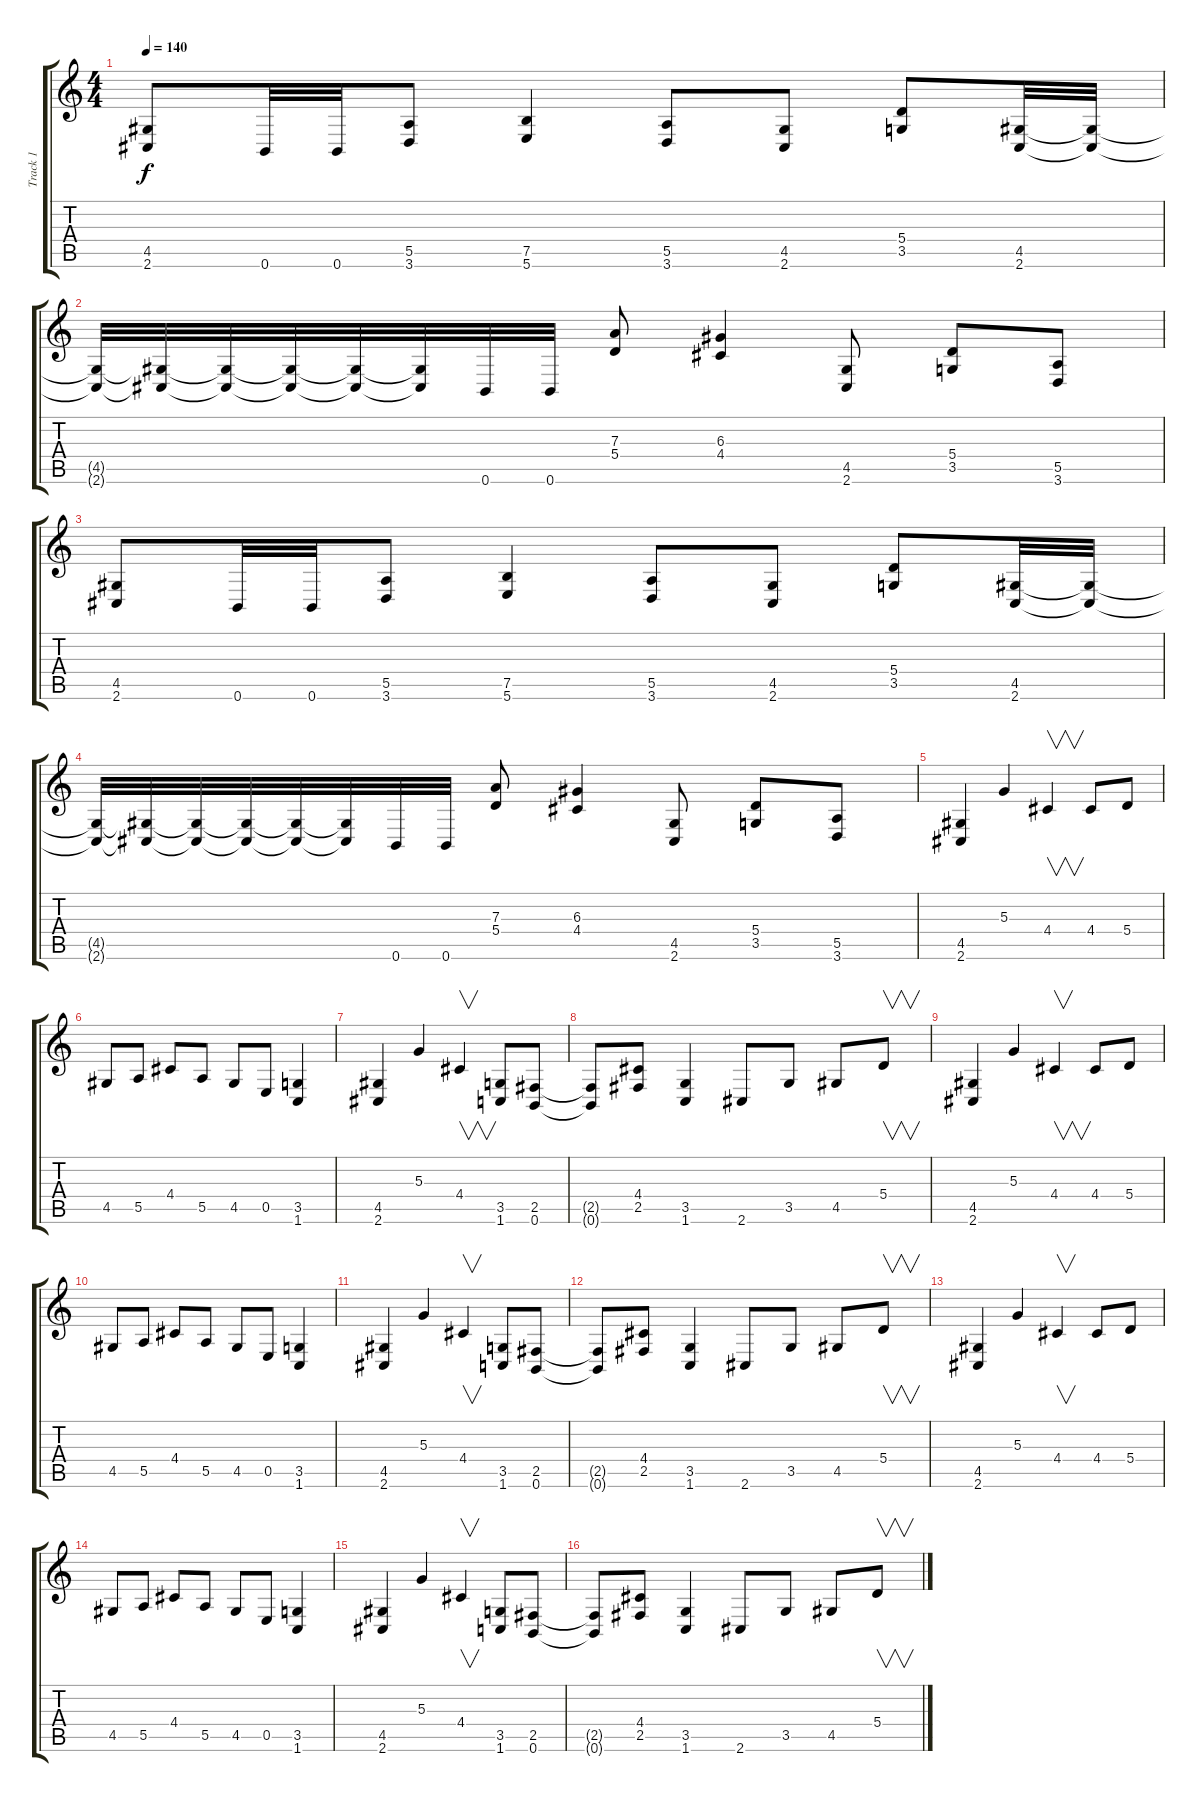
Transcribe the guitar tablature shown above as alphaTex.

\track ("Track 1" "Track 1") {instrument distortionguitar}
\staff {score tabs}
\tuning (B3 Gb3 D3 A2 E2 B1) {hide}
\ts (4 4)
\tempo 140
\clef g2
\ks c
(4.5 2.6).8{dy f} 0.6.32 0.6.32 (5.5 3.6).8 (7.5 5.6).4 (5.5 3.6).8 (4.5 2.6).8 (5.4 3.5).8 (4.5 2.6).32 (4.5{t} 2.6{t}).32 |
(4.5{t} 2.6{t}).32 (4.5{t} 2.6{t}).32 (4.5{t} 2.6{t}).32 (4.5{t} 2.6{t}).32 (4.5{t} 2.6{t}).32 (4.5{t} 2.6{t}).32 0.6.32 0.6.32 (7.3 5.4).8 (6.3 4.4).4 (4.5 2.6).8 (5.4 3.5).8 (5.5 3.6).8 |
(4.5 2.6).8 0.6.32 0.6.32 (5.5 3.6).8 (7.5 5.6).4 (5.5 3.6).8 (4.5 2.6).8 (5.4 3.5).8 (4.5 2.6).32 (4.5{t} 2.6{t}).32 |
(4.5{t} 2.6{t}).32 (4.5{t} 2.6{t}).32 (4.5{t} 2.6{t}).32 (4.5{t} 2.6{t}).32 (4.5{t} 2.6{t}).32 (4.5{t} 2.6{t}).32 0.6.32 0.6.32 (7.3 5.4).8 (6.3 4.4).4 (4.5 2.6).8 (5.4 3.5).8 (5.5 3.6).8 |
(4.5 2.6).4 5.3.4 4.4.4{v} 4.4.8 5.4.8 |
4.5.8 5.5.8 4.4.8 5.5.8 4.5.8 0.5.8 (3.5 1.6).4 |
(4.5 2.6).4 5.3.4 4.4.4{v} (3.5 1.6).8 (2.5 0.6).8 |
(2.5{t} 0.6{t}).8 (4.4 2.5).8 (3.5 1.6).4 2.6.8 3.5.8 4.5.8 5.4.8{v} |
(4.5 2.6).4 5.3.4 4.4.4{v} 4.4.8 5.4.8 |
4.5.8 5.5.8 4.4.8 5.5.8 4.5.8 0.5.8 (3.5 1.6).4 |
(4.5 2.6).4 5.3.4 4.4.4{v} (3.5 1.6).8 (2.5 0.6).8 |
(2.5{t} 0.6{t}).8 (4.4 2.5).8 (3.5 1.6).4 2.6.8 3.5.8 4.5.8 5.4.8{v} |
(4.5 2.6).4 5.3.4 4.4.4{v} 4.4.8 5.4.8 |
4.5.8 5.5.8 4.4.8 5.5.8 4.5.8 0.5.8 (3.5 1.6).4 |
(4.5 2.6).4 5.3.4 4.4.4{v} (3.5 1.6).8 (2.5 0.6).8 |
(2.5{t} 0.6{t}).8 (4.4 2.5).8 (3.5 1.6).4 2.6.8 3.5.8 4.5.8 5.4.8{v}
